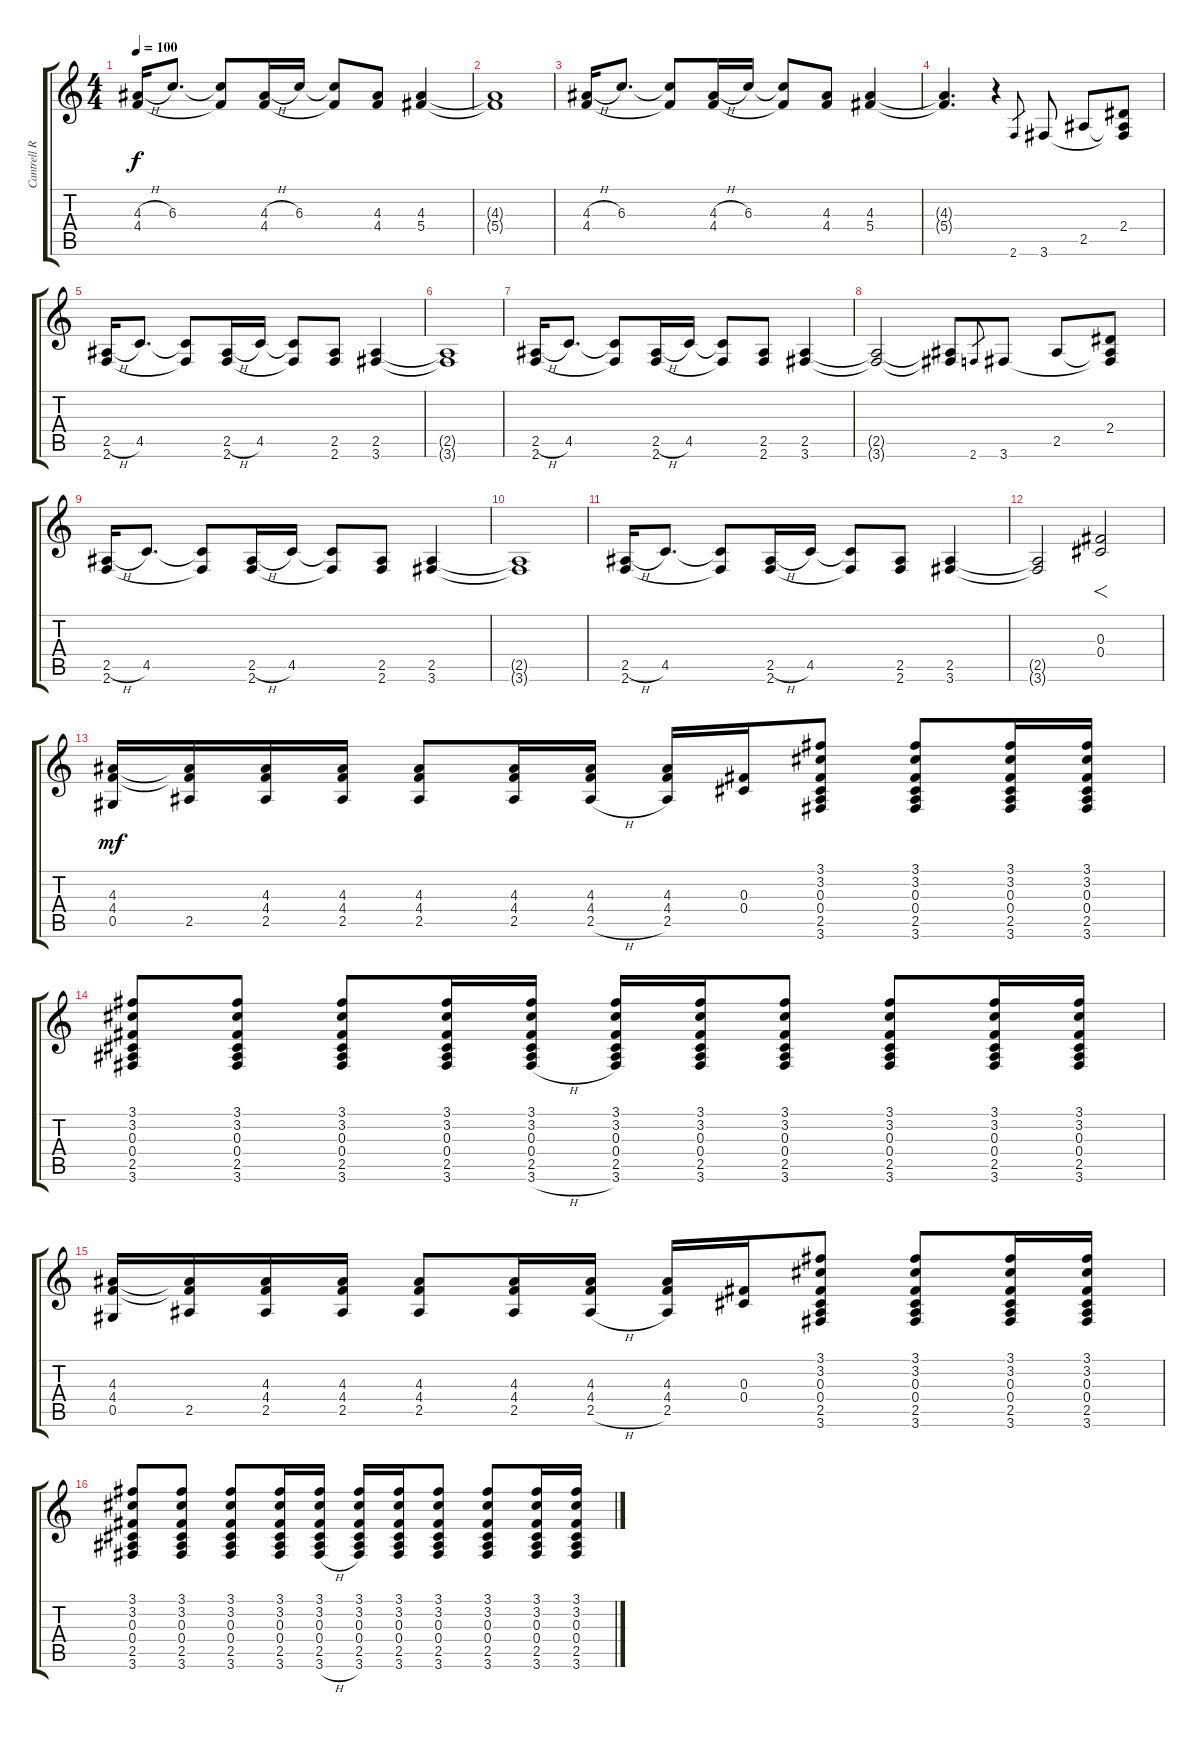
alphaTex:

\track ("Cantrell Rythm" "Cantrell R") {instrument overdrivenguitar}
\staff {score tabs}
\tuning (Eb4 Bb3 Gb3 Db3 Ab2 Eb2) {hide}
\ts (4 4)
\tempo 100
\clef g2
\ks c
(4.3{h} 4.4).16{dy f} 6.3.8{d} (6.3{t} 4.4{t}).8 (4.3{h} 4.4).16 6.3.16 (6.3{t} 4.4{t}).8 (4.3 4.4).8 (4.3 5.4).4 |
(4.3{t} 5.4{t}).1 |
(4.3{h} 4.4).16 6.3.8{d} (6.3{t} 4.4{t}).8 (4.3{h} 4.4).16 6.3.16 (6.3{t} 4.4{t}).8 (4.3 4.4).8 (4.3 5.4).4 |
(4.3{t} 5.4{t}).4{d} r.4 2.6.8{gr} 3.6.8 2.5.8 (2.4 2.5{t} 3.6{t}).8 |
(2.5{h} 2.6).16 4.5.8{d} (4.5{t} 2.6{t}).8 (2.5{h} 2.6).16 4.5.16 (4.5{t} 2.6{t}).8 (2.5 2.6).8 (2.5 3.6).4 |
(2.5{t} 3.6{t}).1 |
(2.5{h} 2.6).16 4.5.8{d} (4.5{t} 2.6{t}).8 (2.5{h} 2.6).16 4.5.16 (4.5{t} 2.6{t}).8 (2.5 2.6).8 (2.5 3.6).4 |
(2.5{t} 3.6{t}).2 (2.5{t} 3.6{t}).8 2.6.8{gr} 3.6.8 2.5.8 (2.4 2.5{t} 3.6{t}).8 |
(2.5{h} 2.6).16 4.5.8{d} (4.5{t} 2.6{t}).8 (2.5{h} 2.6).16 4.5.16 (4.5{t} 2.6{t}).8 (2.5 2.6).8 (2.5 3.6).4 |
(2.5{t} 3.6{t}).1 |
(2.5{h} 2.6).16 4.5.8{d} (4.5{t} 2.6{t}).8 (2.5{h} 2.6).16 4.5.16 (4.5{t} 2.6{t}).8 (2.5 2.6).8 (2.5 3.6).4 |
(2.5{t} 3.6{t}).2 (0.3 0.4).2{f} |
(4.3 4.4 0.5).16{dy mf} (4.3{t} 4.4{t} 2.5).16 (4.3 4.4 2.5).16 (4.3 4.4 2.5).16 (4.3 4.4 2.5).8 (4.3 4.4 2.5).16 (4.3 4.4 2.5{h}).16 (4.3 4.4 2.5).16 (0.3 0.4).16 (3.1 3.2 0.3 0.4 2.5 3.6).8 (3.1 3.2 0.3 0.4 2.5 3.6).8 (3.1 3.2 0.3 0.4 2.5 3.6).16 (3.1 3.2 0.3 0.4 2.5 3.6).16 |
(3.1 3.2 0.3 0.4 2.5 3.6).8 (3.1 3.2 0.3 0.4 2.5 3.6).8 (3.1 3.2 0.3 0.4 2.5 3.6).8 (3.1 3.2 0.3 0.4 2.5 3.6).16 (3.1 3.2 0.3 0.4 2.5 3.6{h}).16 (3.1 3.2 0.3 0.4 2.5 3.6).16 (3.1 3.2 0.3 0.4 2.5 3.6).16 (3.1 3.2 0.3 0.4 2.5 3.6).8 (3.1 3.2 0.3 0.4 2.5 3.6).8 (3.1 3.2 0.3 0.4 2.5 3.6).16 (3.1 3.2 0.3 0.4 2.5 3.6).16 |
(4.3 4.4 0.5).16 (4.3{t} 4.4{t} 2.5).16 (4.3 4.4 2.5).16 (4.3 4.4 2.5).16 (4.3 4.4 2.5).8 (4.3 4.4 2.5).16 (4.3 4.4 2.5{h}).16 (4.3 4.4 2.5).16 (0.3 0.4).16 (3.1 3.2 0.3 0.4 2.5 3.6).8 (3.1 3.2 0.3 0.4 2.5 3.6).8 (3.1 3.2 0.3 0.4 2.5 3.6).16 (3.1 3.2 0.3 0.4 2.5 3.6).16 |
(3.1 3.2 0.3 0.4 2.5 3.6).8 (3.1 3.2 0.3 0.4 2.5 3.6).8 (3.1 3.2 0.3 0.4 2.5 3.6).8 (3.1 3.2 0.3 0.4 2.5 3.6).16 (3.1 3.2 0.3 0.4 2.5 3.6{h}).16 (3.1 3.2 0.3 0.4 2.5 3.6).16 (3.1 3.2 0.3 0.4 2.5 3.6).16 (3.1 3.2 0.3 0.4 2.5 3.6).8 (3.1 3.2 0.3 0.4 2.5 3.6).8 (3.1 3.2 0.3 0.4 2.5 3.6).16 (3.1 3.2 0.3 0.4 2.5 3.6).16
